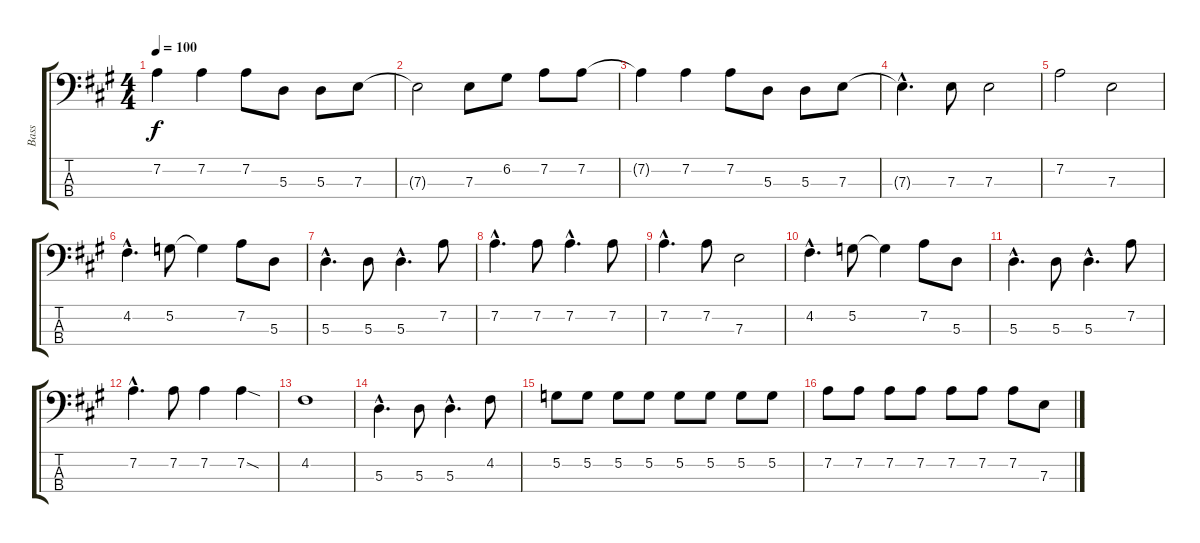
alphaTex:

\track ("Bass" "Bass") {instrument electricbasspick}
\staff {score tabs}
\tuning (G2 D2 A1 E1) {hide}
\ts (4 4)
\tempo 100
\clef f4
\ks a
7.2.4{dy f instrument electricbasspick} 7.2.4 7.2.8 5.3.8 5.3.8 7.3.8 |
7.3{t}.2 7.3.8 6.2.8 7.2.8 7.2.8 |
7.2{t}.4 7.2.4 7.2.8 5.3.8 5.3.8 7.3.8 |
7.3{hac t}.4{d} 7.3.8 7.3.2 |
7.2.2 7.3.2 |
4.2{hac}.4{d} 5.2.8 5.2{t}.4 7.2.8 5.3.8 |
5.3{hac}.4{d} 5.3.8 5.3{hac}.4{d} 7.2.8 |
7.2{hac}.4{d} 7.2.8 7.2{hac}.4{d} 7.2.8 |
7.2{hac}.4{d} 7.2.8 7.3.2 |
4.2{hac}.4{d} 5.2.8 5.2{t}.4 7.2.8 5.3.8 |
5.3{hac}.4{d} 5.3.8 5.3{hac}.4{d} 7.2.8 |
7.2{hac}.4{d} 7.2.8 7.2.4 7.2{sod}.4 |
4.2.1 |
5.3{hac}.4{d} 5.3.8 5.3{hac}.4{d} 4.2.8 |
5.2.8 5.2.8 5.2.8 5.2.8 5.2.8 5.2.8 5.2.8 5.2.8 |
7.2.8 7.2.8 7.2.8 7.2.8 7.2.8 7.2.8 7.2.8 7.3.8
